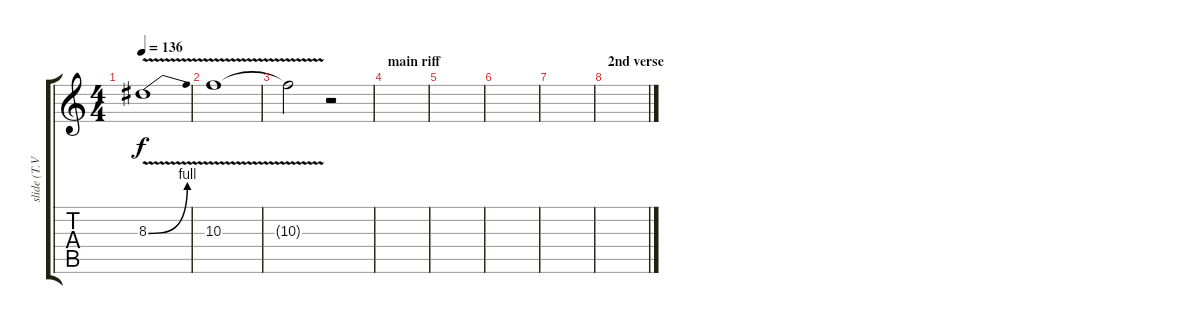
\track ("slide (T.VanLeeuwen)" "slide (T.V") {instrument distortionguitar}
\staff {score tabs}
\tuning (E4 B3 G3 D3 A2 E2) {hide}
\ts (4 4)
\tempo 136
\clef g2
\ks c
8.3{be (bend 0 0 60 4) v}.1{dy f} |
10.3{v}.1 |
10.3{t}.2 r.2 |
\section ("" "main riff")
|
|
|
|
\section ("" "2nd verse")
